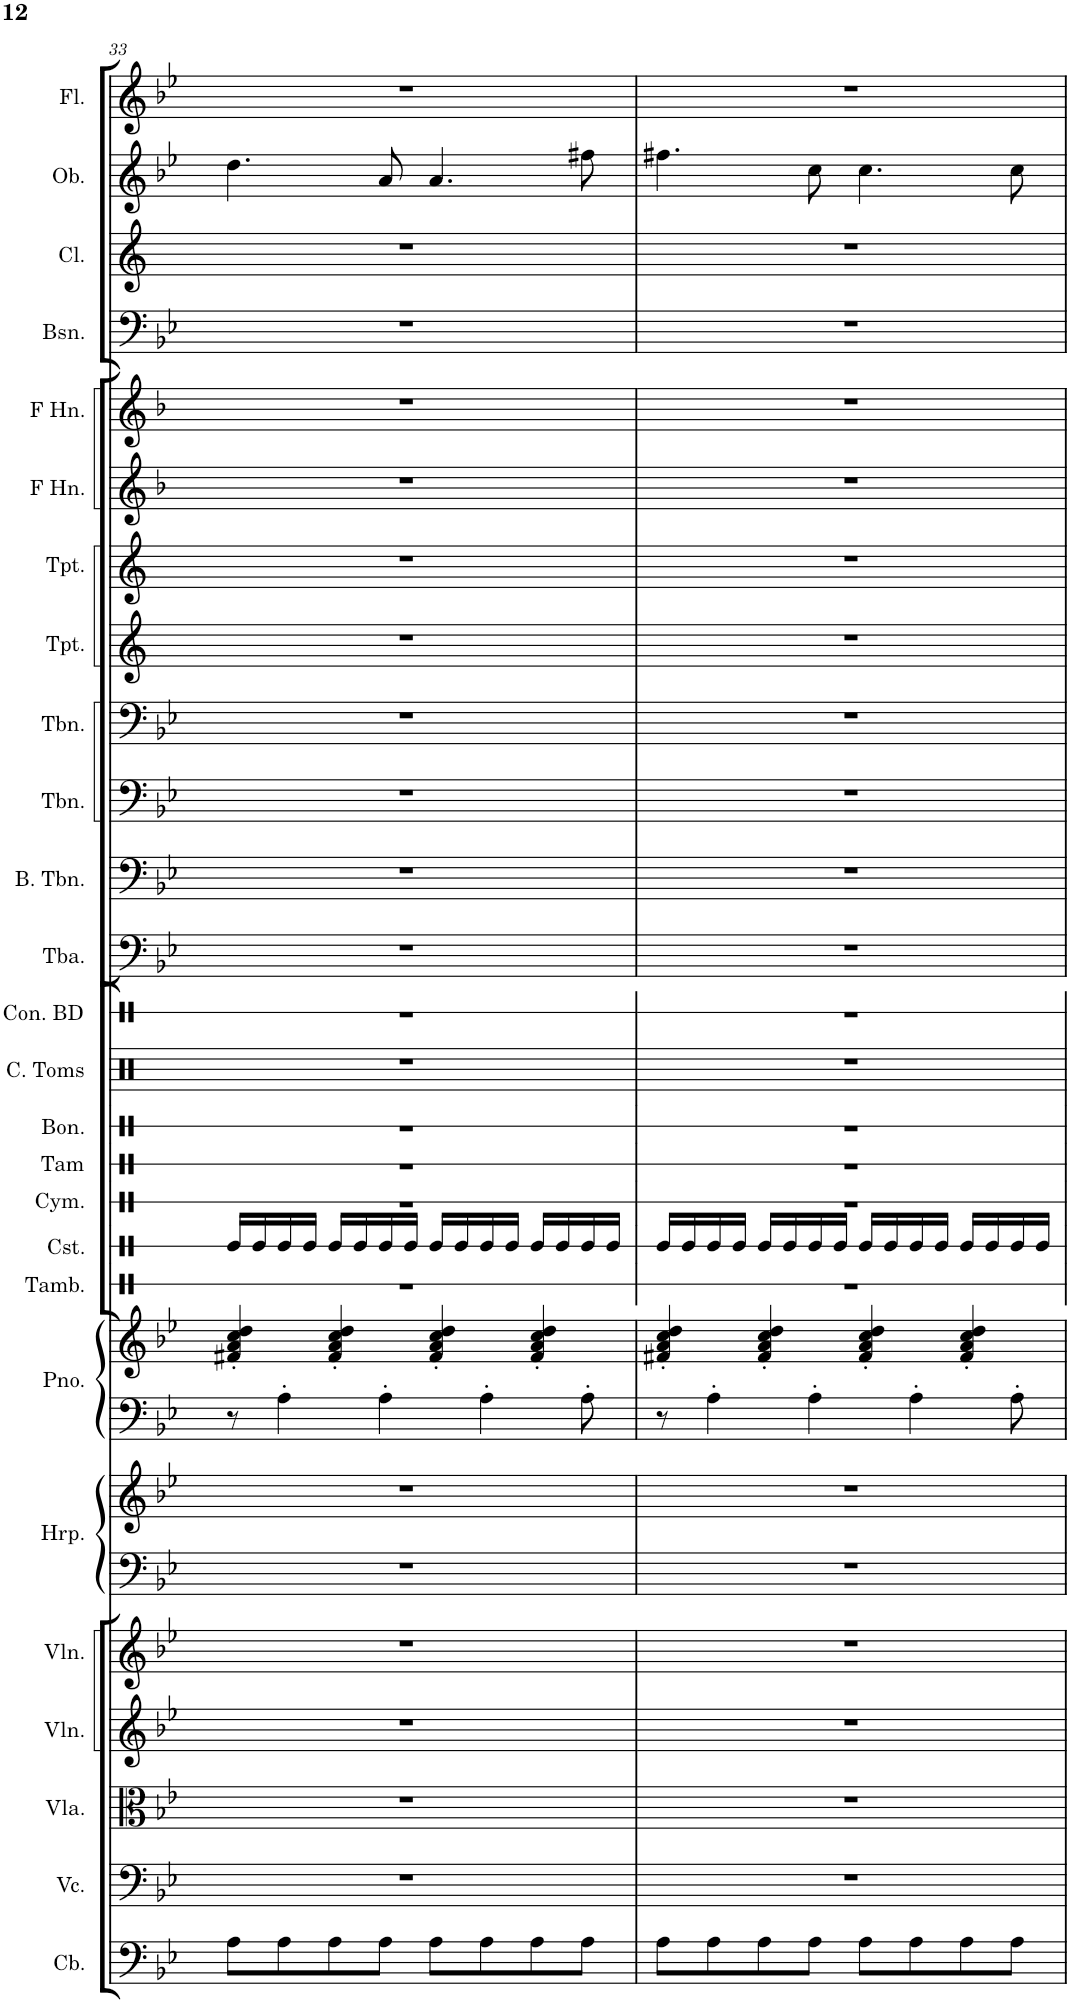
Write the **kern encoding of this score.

**kern	**kern	**kern	**kern	**kern	**kern	**kern	**kern	**kern	**kern	**kern	**kern	**kern	**kern	**kern	**kern	**kern	**kern	**kern	**kern	**kern	**kern	**kern	**kern	**kern
*part23	*part22	*part21	*part20	*part19	*part18	*part18	*part17	*part17	*part16	*part15	*part14	*part13	*part12	*part11	*part10	*part9	*part8	*part7	*part6	*part5	*part4	*part3	*part2	*part1
*staff25	*staff24	*staff23	*staff22	*staff21	*staff20	*staff19	*staff18	*staff17	*staff16	*staff15	*staff14	*staff13	*staff12	*staff11	*staff10	*staff9	*staff8	*staff7	*staff6	*staff5	*staff4	*staff3	*staff2	*staff1
*I"Contrabass	*I"Violoncello	*I"Viola	*I"Violin 2	*I"Violin 1	*I"Harp	*	*I"Piano	*	*I"Castanets	*I"Bongos	*I"Concert Toms	*I"Concert Bass Drum	*I"Tuba	*I"Bass Trombone	*I"Trombone	*I"Trombone	*I"Trumpet	*I"Trumpet	*I"Horn in F	*I"Horn in F	*I"Bassoon	*I"Clarinet	*I"Oboe	*I"Flute
*I'Cb.	*I'Vc.	*I'Vla.	*I'Vln.	*I'Vln.	*I'Hrp.	*	*I'Pno.	*	*I'Cst.	*I'Bon.	*I'C. Toms	*I'Con. BD	*I'Tba.	*I'B. Tbn.	*I'Tbn.	*I'Tbn.	*I'Tpt.	*I'Tpt.	*	*	*I'Bsn.	*I'Cl.	*I'Ob.	*I'Fl.
!!LO:PB:g=z
*clefF4	*clefF4	*clefC3	*clefG2	*clefG2	*clefF4	*clefG2	*clefF4	*clefG2	*clefX	*clefX	*clefX	*clefX	*clefF4	*clefF4	*clefF4	*clefF4	*clefG2	*clefG2	*clefG2	*clefG2	*clefF4	*clefG2	*clefG2	*clefG2
*Trd7c12	*	*	*	*	*	*	*	*	*	*	*	*	*	*	*	*	*Trd1c2	*Trd1c2	*Trd4c7	*Trd4c7	*	*Trd1c2	*	*
*k[b-e-]	*k[b-e-]	*k[b-e-]	*k[b-e-]	*k[b-e-]	*k[b-e-]	*k[b-e-]	*k[b-e-]	*k[b-e-]	*k[]	*k[]	*k[]	*k[]	*k[b-e-]	*k[b-e-]	*k[b-e-]	*k[b-e-]	*k[]	*k[]	*k[b-]	*k[b-]	*k[b-e-]	*k[]	*k[b-e-]	*k[b-e-]
*M4/4	*M4/4	*M4/4	*M4/4	*M4/4	*M4/4	*M4/4	*M4/4	*M4/4	*M4/4	*M4/4	*M4/4	*M4/4	*M4/4	*M4/4	*M4/4	*M4/4	*M4/4	*M4/4	*M4/4	*M4/4	*M4/4	*M4/4	*M4/4	*M4/4
=33	=33	=33	=33	=33	=33	=33	=33	=33	=33	=33	=33	=33	=33	=33	=33	=33	=33	=33	=33	=33	=33	=33	=33	=33
8A\L	1r	1r	1r	1r	1r	1r	8r	4f#X/' 4a/' 4cc/' 4dd/'	16Re/LL	1r	1r	1r	1r	1r	1r	1r	1r	1r	1r	1r	1r	1r	4.dd\	1r
.	.	.	.	.	.	.	.	.	16Re/	.	.	.	.	.	.	.	.	.	.	.	.	.	.	.
8A\	.	.	.	.	.	.	4A'\	.	16Re/	.	.	.	.	.	.	.	.	.	.	.	.	.	.	.
.	.	.	.	.	.	.	.	.	16Re/JJ	.	.	.	.	.	.	.	.	.	.	.	.	.	.	.
8A\	.	.	.	.	.	.	.	4f#/' 4a/' 4cc/' 4dd/'	16Re/LL	.	.	.	.	.	.	.	.	.	.	.	.	.	.	.
.	.	.	.	.	.	.	.	.	16Re/	.	.	.	.	.	.	.	.	.	.	.	.	.	.	.
8A\J	.	.	.	.	.	.	4A'\	.	16Re/	.	.	.	.	.	.	.	.	.	.	.	.	.	8a/	.
.	.	.	.	.	.	.	.	.	16Re/JJ	.	.	.	.	.	.	.	.	.	.	.	.	.	.	.
8A\L	.	.	.	.	.	.	.	4f#/' 4a/' 4cc/' 4dd/'	16Re/LL	.	.	.	.	.	.	.	.	.	.	.	.	.	4.a/	.
.	.	.	.	.	.	.	.	.	16Re/	.	.	.	.	.	.	.	.	.	.	.	.	.	.	.
8A\	.	.	.	.	.	.	4A'\	.	16Re/	.	.	.	.	.	.	.	.	.	.	.	.	.	.	.
.	.	.	.	.	.	.	.	.	16Re/JJ	.	.	.	.	.	.	.	.	.	.	.	.	.	.	.
8A\	.	.	.	.	.	.	.	4f#/' 4a/' 4cc/' 4dd/'	16Re/LL	.	.	.	.	.	.	.	.	.	.	.	.	.	.	.
.	.	.	.	.	.	.	.	.	16Re/	.	.	.	.	.	.	.	.	.	.	.	.	.	.	.
8A\J	.	.	.	.	.	.	8A'\	.	16Re/	.	.	.	.	.	.	.	.	.	.	.	.	.	8ff#X\	.
.	.	.	.	.	.	.	.	.	16Re/JJ	.	.	.	.	.	.	.	.	.	.	.	.	.	.	.
=34	=34	=34	=34	=34	=34	=34	=34	=34	=34	=34	=34	=34	=34	=34	=34	=34	=34	=34	=34	=34	=34	=34	=34	=34
8A\L	1r	1r	1r	1r	1r	1r	8r	4f#X/' 4a/' 4cc/' 4dd/'	16Re/LL	1r	1r	1r	1r	1r	1r	1r	1r	1r	1r	1r	1r	1r	4.ff#X\	1r
.	.	.	.	.	.	.	.	.	16Re/	.	.	.	.	.	.	.	.	.	.	.	.	.	.	.
8A\	.	.	.	.	.	.	4A'\	.	16Re/	.	.	.	.	.	.	.	.	.	.	.	.	.	.	.
.	.	.	.	.	.	.	.	.	16Re/JJ	.	.	.	.	.	.	.	.	.	.	.	.	.	.	.
8A\	.	.	.	.	.	.	.	4f#/' 4a/' 4cc/' 4dd/'	16Re/LL	.	.	.	.	.	.	.	.	.	.	.	.	.	.	.
.	.	.	.	.	.	.	.	.	16Re/	.	.	.	.	.	.	.	.	.	.	.	.	.	.	.
8A\J	.	.	.	.	.	.	4A'\	.	16Re/	.	.	.	.	.	.	.	.	.	.	.	.	.	8cc\	.
.	.	.	.	.	.	.	.	.	16Re/JJ	.	.	.	.	.	.	.	.	.	.	.	.	.	.	.
8A\L	.	.	.	.	.	.	.	4f#/' 4a/' 4cc/' 4dd/'	16Re/LL	.	.	.	.	.	.	.	.	.	.	.	.	.	4.cc\	.
.	.	.	.	.	.	.	.	.	16Re/	.	.	.	.	.	.	.	.	.	.	.	.	.	.	.
8A\	.	.	.	.	.	.	4A'\	.	16Re/	.	.	.	.	.	.	.	.	.	.	.	.	.	.	.
.	.	.	.	.	.	.	.	.	16Re/JJ	.	.	.	.	.	.	.	.	.	.	.	.	.	.	.
8A\	.	.	.	.	.	.	.	4f#/' 4a/' 4cc/' 4dd/'	16Re/LL	.	.	.	.	.	.	.	.	.	.	.	.	.	.	.
.	.	.	.	.	.	.	.	.	16Re/	.	.	.	.	.	.	.	.	.	.	.	.	.	.	.
8A\J	.	.	.	.	.	.	8A'\	.	16Re/	.	.	.	.	.	.	.	.	.	.	.	.	.	8cc\	.
.	.	.	.	.	.	.	.	.	16Re/JJ	.	.	.	.	.	.	.	.	.	.	.	.	.	.	.
=	=	=	=	=	=	=	=	=	=	=	=	=	=	=	=	=	=	=	=	=	=	=	=	=
*-	*-	*-	*-	*-	*-	*-	*-	*-	*-	*-	*-	*-	*-	*-	*-	*-	*-	*-	*-	*-	*-	*-	*-	*-
